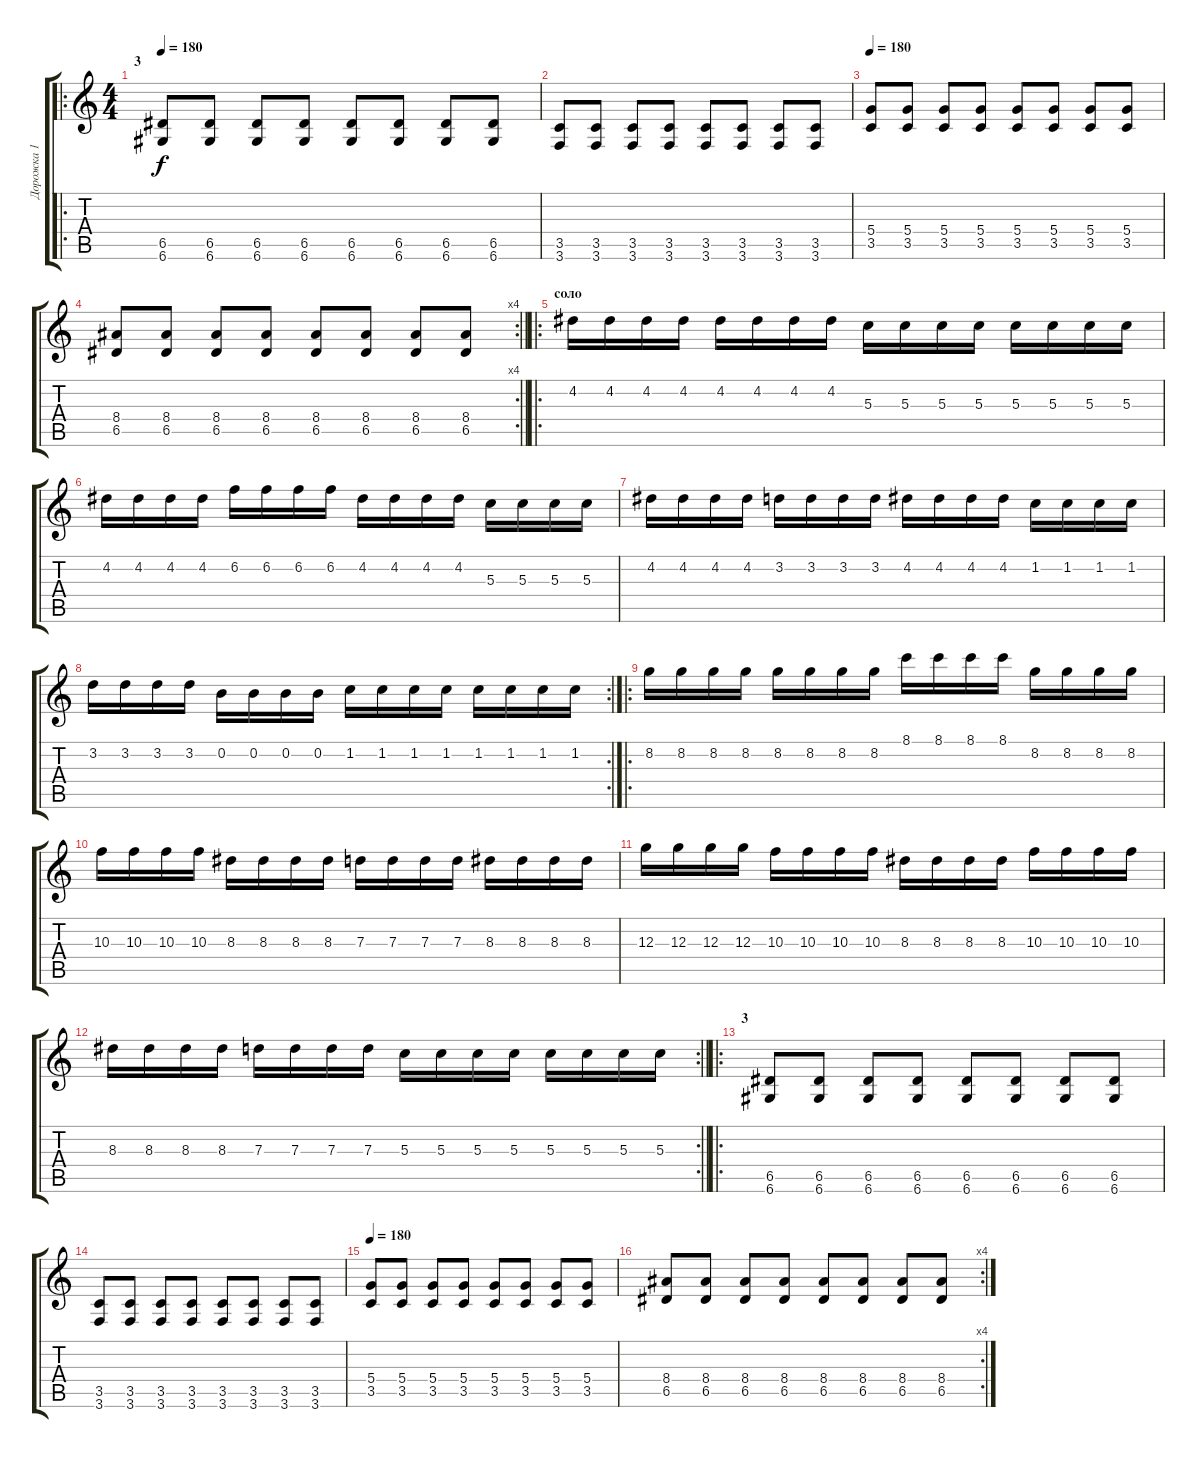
\track ("Дорожка 1" "Дорожка 1") {instrument distortionguitar}
\staff {score tabs}
\tuning (E4 B3 G3 D3 A2 D2) {hide}
\ro
\ts (4 4)
\section ("" "3")
\tempo 180
\clef g2
\ks c
(6.5 6.6).8{dy f} (6.5 6.6).8 (6.5 6.6).8 (6.5 6.6).8 (6.5 6.6).8 (6.5 6.6).8 (6.5 6.6).8 (6.5 6.6).8 |
(3.5 3.6).8 (3.5 3.6).8 (3.5 3.6).8 (3.5 3.6).8 (3.5 3.6).8 (3.5 3.6).8 (3.5 3.6).8 (3.5 3.6).8 |
\tempo 180
(5.4 3.5).8 (5.4 3.5).8 (5.4 3.5).8 (5.4 3.5).8 (5.4 3.5).8 (5.4 3.5).8 (5.4 3.5).8 (5.4 3.5).8 |
\rc 4
\barLineRight lightlight
(8.4 6.5).8 (8.4 6.5).8 (8.4 6.5).8 (8.4 6.5).8 (8.4 6.5).8 (8.4 6.5).8 (8.4 6.5).8 (8.4 6.5).8 |
\ro
\section ("" "соло")
4.2.16 4.2.16 4.2.16 4.2.16 4.2.16 4.2.16 4.2.16 4.2.16 5.3.16 5.3.16 5.3.16 5.3.16 5.3.16 5.3.16 5.3.16 5.3.16 |
4.2.16 4.2.16 4.2.16 4.2.16 6.2.16 6.2.16 6.2.16 6.2.16 4.2.16 4.2.16 4.2.16 4.2.16 5.3.16 5.3.16 5.3.16 5.3.16 |
4.2.16 4.2.16 4.2.16 4.2.16 3.2.16 3.2.16 3.2.16 3.2.16 4.2.16 4.2.16 4.2.16 4.2.16 1.2.16 1.2.16 1.2.16 1.2.16 |
\rc 2
3.2.16 3.2.16 3.2.16 3.2.16 0.2.16 0.2.16 0.2.16 0.2.16 1.2.16 1.2.16 1.2.16 1.2.16 1.2.16 1.2.16 1.2.16 1.2.16 |
\ro
8.2.16 8.2.16 8.2.16 8.2.16 8.2.16 8.2.16 8.2.16 8.2.16 8.1.16 8.1.16 8.1.16 8.1.16 8.2.16 8.2.16 8.2.16 8.2.16 |
10.3.16 10.3.16 10.3.16 10.3.16 8.3.16 8.3.16 8.3.16 8.3.16 7.3.16 7.3.16 7.3.16 7.3.16 8.3.16 8.3.16 8.3.16 8.3.16 |
12.3.16 12.3.16 12.3.16 12.3.16 10.3.16 10.3.16 10.3.16 10.3.16 8.3.16 8.3.16 8.3.16 8.3.16 10.3.16 10.3.16 10.3.16 10.3.16 |
\rc 2
\barLineRight lightlight
8.3.16 8.3.16 8.3.16 8.3.16 7.3.16 7.3.16 7.3.16 7.3.16 5.3.16 5.3.16 5.3.16 5.3.16 5.3.16 5.3.16 5.3.16 5.3.16 |
\ro
\section ("" "3")
(6.5 6.6).8 (6.5 6.6).8 (6.5 6.6).8 (6.5 6.6).8 (6.5 6.6).8 (6.5 6.6).8 (6.5 6.6).8 (6.5 6.6).8 |
(3.5 3.6).8 (3.5 3.6).8 (3.5 3.6).8 (3.5 3.6).8 (3.5 3.6).8 (3.5 3.6).8 (3.5 3.6).8 (3.5 3.6).8 |
\tempo 180
(5.4 3.5).8 (5.4 3.5).8 (5.4 3.5).8 (5.4 3.5).8 (5.4 3.5).8 (5.4 3.5).8 (5.4 3.5).8 (5.4 3.5).8 |
\rc 4
(8.4 6.5).8 (8.4 6.5).8 (8.4 6.5).8 (8.4 6.5).8 (8.4 6.5).8 (8.4 6.5).8 (8.4 6.5).8 (8.4 6.5).8
